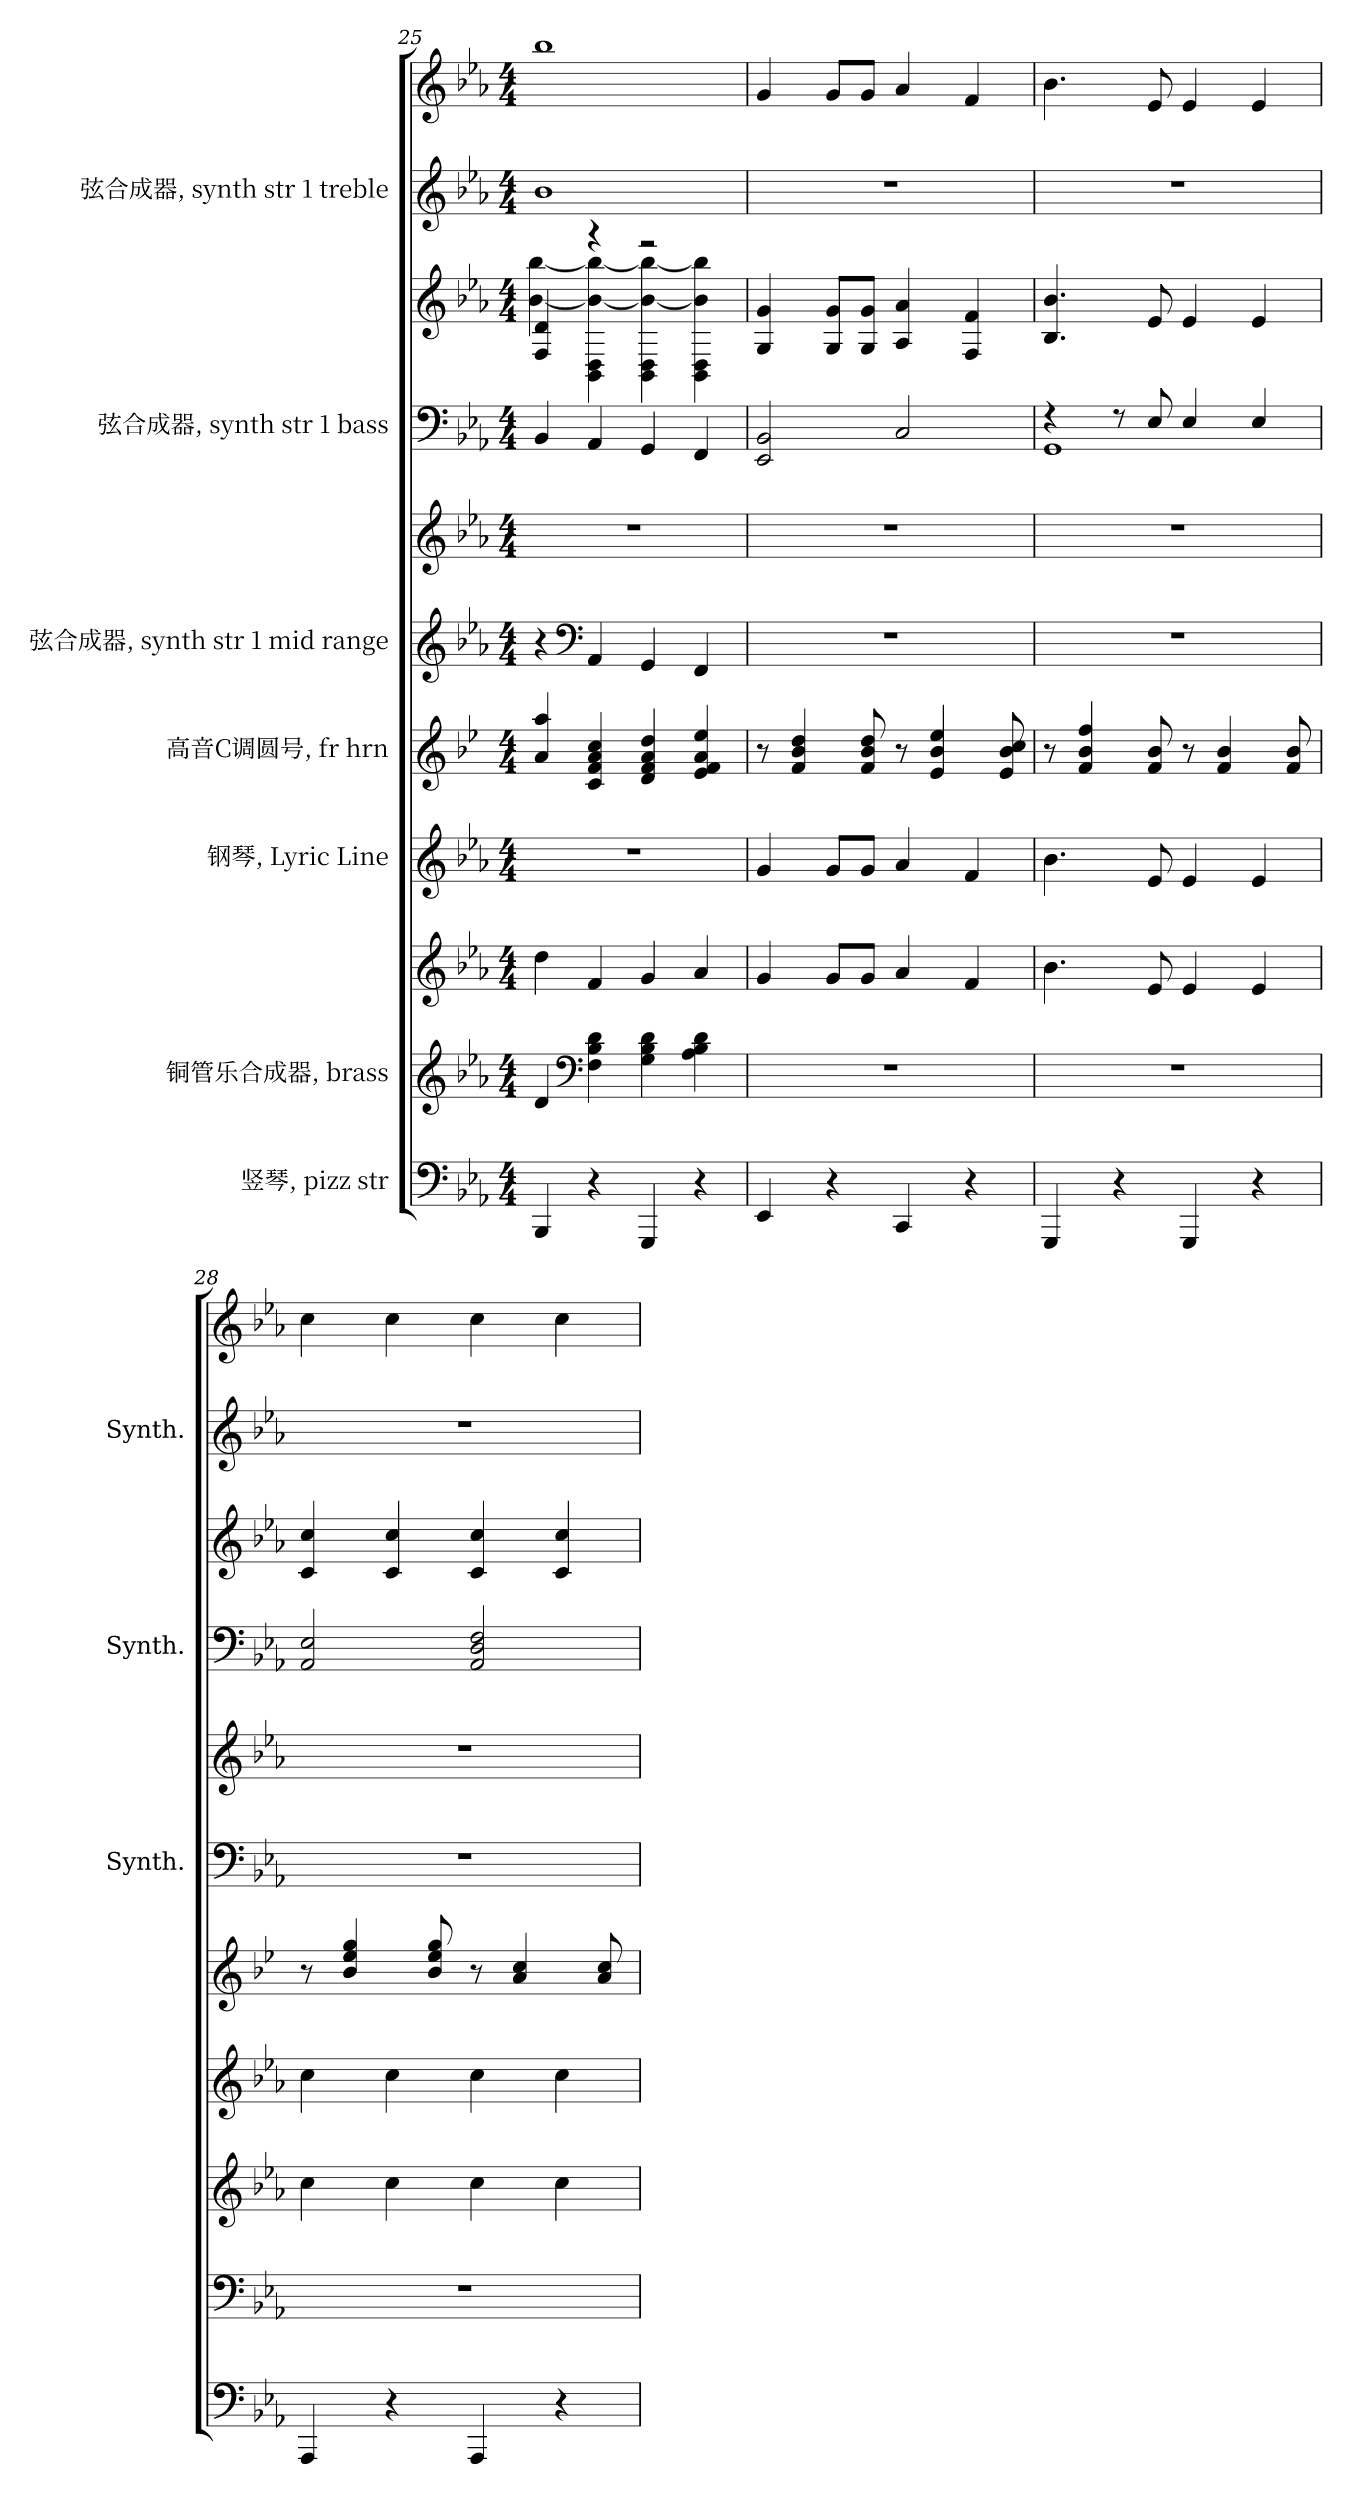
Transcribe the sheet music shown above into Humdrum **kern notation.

**kern	**kern	**kern	**kern	**kern	**kern	**kern	**kern	**kern	**kern	**kern
*part7	*part6	*part6	*part5	*part4	*part3	*part3	*part2	*part2	*part1	*part1
*staff11	*staff10	*staff9	*staff8	*staff7	*staff6	*staff5	*staff4	*staff3	*staff2	*staff1
*I"竖琴, pizz str	*I"铜管乐合成器, brass	*	*I"钢琴, Lyric Line	*I"高音C调圆号, fr hrn	*I"弦合成器, synth str 1 mid range	*	*I"弦合成器, synth str 1 bass	*	*I"弦合成器, synth str 1 treble	*
*	*	*	*	*	*I'Synth.	*	*I'Synth.	*	*I'Synth.	*
*clefF4	*clefG2	*clefG2	*clefG2	*clefG2	*clefG2	*clefG2	*clefF4	*clefG2	*clefG2	*clefG2
*	*	*	*	*ITrd4c7	*	*	*	*	*	*
*k[b-e-a-]	*k[b-e-a-]	*k[b-e-a-]	*k[b-e-a-]	*k[b-e-a-]	*k[b-e-a-]	*k[b-e-a-]	*k[b-e-a-]	*k[b-e-a-]	*k[b-e-a-]	*k[b-e-a-]
*M4/4	*M4/4	*M4/4	*M4/4	*M4/4	*M4/4	*M4/4	*M4/4	*M4/4	*M4/4	*M4/4
*MM60	*MM60	*MM60	*MM60	*MM60	*MM60	*MM60	*MM60	*MM60	*MM60	*MM60
=25	=25	=25	=25	=25	=25	=25	=25	=25	=25	=25
*	*	*	*	*	*	*	*	*^	*	*
4BBB-/	4d/	4dd\	1r	4d/ 4dd/	4r	1r	4BB-/	4F/ 4d/	[4b-\ [4bb-\	1b-	1bb-
*	*clefF4	*	*	*	*clefF4	*	*	*	*	*	*
4r	4F\ 4B-\ 4d\	4f/	.	4F/ 4B-/ 4d/ 4f/	4AA-/	.	4AA-/	4r	4BB-\ 4D\ 4b-\_ 4bb-\_	.	.
4GGG/	4G\ 4B-\ 4d\	4g/	.	4G/ 4B-/ 4d/ 4g/	4GG/	.	4GG/	2r	4BB-\ 4D\ 4b-\_ 4bb-\_	.	.
4r	4A-\ 4B-\ 4d\	4a-/	.	4A-/ 4B-/ 4d/ 4a-/	4FF/	.	4FF/	.	4BB-\ 4D\ 4b-\] 4bb-\]	.	.
*	*	*	*	*	*	*	*	*v	*v	*	*
=26	=26	=26	=26	=26	=26	=26	=26	=26	=26	=26
*	*	*	*	*	*	*	*	*	*	*MM88
4EE-/	1r	4g/	4g/	8r	1r	1r	2EE-/ 2BB-/	4G/ 4g/	1r	4g/
.	.	.	.	4B-/ 4e-/ 4g/	.	.	.	.	.	.
4r	.	8g/L	8g/L	.	.	.	.	8G/ 8g/L	.	8g/L
.	.	8g/J	8g/J	8B-/ 8e-/ 8g/	.	.	.	8G/ 8g/J	.	8g/J
4CC/	.	4a-/	4a-/	8r	.	.	2C/	4A-/ 4a-/	.	4a-/
.	.	.	.	4A-/ 4e-/ 4a-/	.	.	.	.	.	.
4r	.	4f/	4f/	.	.	.	.	4F/ 4f/	.	4f/
.	.	.	.	8A-/ 8e-/ 8f/	.	.	.	.	.	.
=27	=27	=27	=27	=27	=27	=27	=27	=27	=27	=27
*	*	*	*	*	*	*	*^	*	*	*
4GGG/	1r	4.b-\	4.b-\	8r	1r	1r	4r	1GG	4.B-/ 4.b-/	1r	4.b-\
.	.	.	.	4B-/ 4e-/ 4b-/	.	.	.	.	.	.	.
4r	.	.	.	.	.	.	8r	.	.	.	.
.	.	8e-/	8e-/	8B-/ 8e-/	.	.	8E-/	.	8e-/	.	8e-/
4GGG/	.	4e-/	4e-/	8r	.	.	4E-/	.	4e-/	.	4e-/
.	.	.	.	4B-/ 4e-/	.	.	.	.	.	.	.
4r	.	4e-/	4e-/	.	.	.	4E-/	.	4e-/	.	4e-/
.	.	.	.	8B-/ 8e-/	.	.	.	.	.	.	.
*	*	*	*	*	*	*	*v	*v	*	*	*
!!LO:PB:g=z
=28	=28	=28	=28	=28	=28	=28	=28	=28	=28	=28
4AAA-/	1r	4cc\	4cc\	8r	1r	1r	2AA-/ 2E-/	4c/ 4cc/	1r	4cc\
.	.	.	.	4e-/ 4a-/ 4cc/	.	.	.	.	.	.
4r	.	4cc\	4cc\	.	.	.	.	4c/ 4cc/	.	4cc\
.	.	.	.	8e-/ 8a-/ 8cc/	.	.	.	.	.	.
4AAA-/	.	4cc\	4cc\	8r	.	.	2AA-/ 2D/ 2F/	4c/ 4cc/	.	4cc\
.	.	.	.	4d/ 4f/	.	.	.	.	.	.
4r	.	4cc\	4cc\	.	.	.	.	4c/ 4cc/	.	4cc\
.	.	.	.	8d/ 8f/	.	.	.	.	.	.
=	=	=	=	=	=	=	=	=	=	=
*-	*-	*-	*-	*-	*-	*-	*-	*-	*-	*-
